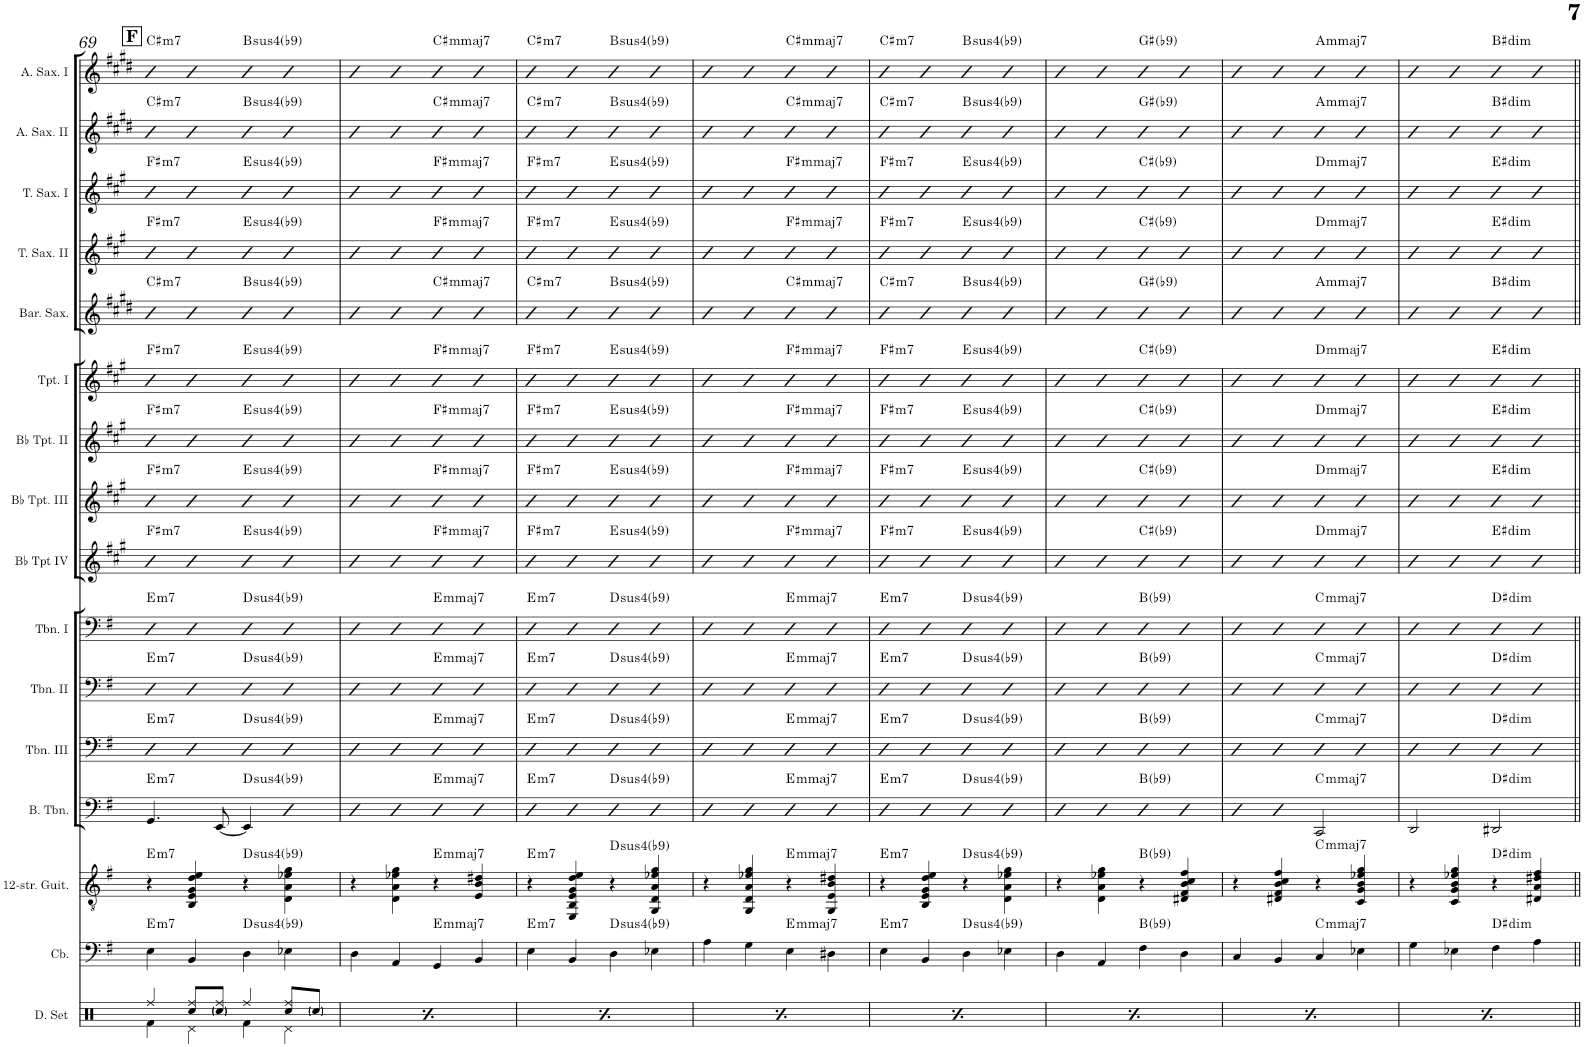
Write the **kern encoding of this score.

**kern	**harte	**kern	**harte	**kern	**harte	**kern	**harte	**kern	**harte	**kern	**harte	**kern	**harte	**kern	**harte	**kern	**harte	**kern	**harte	**kern	**harte	**kern	**harte	**kern	**harte	**kern	**harte	**kern	**harte
*part15	*part15	*part14	*part14	*part13	*part13	*part12	*part12	*part11	*part11	*part10	*part10	*part9	*part9	*part8	*part8	*part7	*part7	*part6	*part6	*part5	*part5	*part4	*part4	*part3	*part3	*part2	*part2	*part1	*part1
*staff15	*	*staff14	*	*staff13	*	*staff12	*	*staff11	*	*staff10	*	*staff9	*	*staff8	*	*staff7	*	*staff6	*	*staff5	*	*staff4	*	*staff3	*	*staff2	*	*staff1	*
*I"Contrabass	*	*I"12-string Guitar	*	*I"Bass Trombone	*	*I"Trombone III	*	*I"Trombone II	*	*I"Trombone I	*	*I"Bb Trumpet IV	*	*I"Bb Trumpet III	*	*I"Bb Trumpet II	*	*I"Bb Trumpet I	*	*I"Baritone Saxophone	*	*I"Tenor Saxophone II	*	*I"Tenor Saxophone I	*	*I"Alto Saxophone II	*	*I"Alto Saxophone I	*
*I'Cb.	*	*I'12-str. Guit.	*	*I'B. Tbn.	*	*I'Tbn. III	*	*I'Tbn. II	*	*I'Tbn. I	*	*I'Bb Tpt IV	*	*I'Bb Tpt. III	*	*I'Bb Tpt. II	*	*I'Tpt. I	*	*I'Bar. Sax.	*	*I'T. Sax. II	*	*I'T. Sax. I	*	*I'A. Sax. II	*	*I'A. Sax. I	*
!!LO:PB:g=z
*clefF4	*	*clefGv2	*	*clefF4	*	*clefF4	*	*clefF4	*	*clefF4	*	*clefG2	*	*clefG2	*	*clefG2	*	*clefG2	*	*clefG2	*	*clefG2	*	*clefG2	*	*clefG2	*	*clefG2	*
*Trd7c12	*	*	*	*	*	*	*	*	*	*	*	*Trd1c2	*	*Trd1c2	*	*Trd1c2	*	*Trd1c2	*	*Trd12c21	*	*Trd8c14	*	*Trd8c14	*	*Trd5c9	*	*Trd5c9	*
*k[f#]	*	*k[f#]	*	*k[f#]	*	*k[f#]	*	*k[f#]	*	*k[f#]	*	*k[f#c#g#]	*	*k[f#c#g#]	*	*k[f#c#g#]	*	*k[f#c#g#]	*	*k[f#c#g#d#]	*	*k[f#c#g#]	*	*k[f#c#g#]	*	*k[f#c#g#d#]	*	*k[f#c#g#d#]	*
*M2/2	*	*M2/2	*	*M2/2	*	*M2/2	*	*M2/2	*	*M2/2	*	*M2/2	*	*M2/2	*	*M2/2	*	*M2/2	*	*M2/2	*	*M2/2	*	*M2/2	*	*M2/2	*	*M2/2	*
*met(c|)	*	*met(c|)	*	*met(c|)	*	*met(c|)	*	*met(c|)	*	*met(c|)	*	*met(c|)	*	*met(c|)	*	*met(c|)	*	*met(c|)	*	*met(c|)	*	*met(c|)	*	*met(c|)	*	*met(c|)	*	*met(c|)	*
!!LO:REH:place=s1:a:B:cj:fs=14:t=F
=69	=69	=69	=69	=69	=69	=69	=69	=69	=69	=69	=69	=69	=69	=69	=69	=69	=69	=69	=69	=69	=69	=69	=69	=69	=69	=69	=69	=69	=69
!	!LO:H:kt=m7	!	!LO:H:kt=m7	!	!LO:H:kt=m7	!	!LO:H:kt=m7	!	!LO:H:kt=m7	!	!LO:H:kt=m7	!	!LO:H:kt=m7	!	!LO:H:kt=m7	!	!LO:H:kt=m7	!	!LO:H:kt=m7	!	!LO:H:kt=m7	!	!LO:H:kt=m7	!	!LO:H:kt=m7	!	!LO:H:kt=m7	!	!LO:H:kt=m7
4E\	E:min7	4r	E:min7	4.GG/	E:min7	4D	E:min7	4D	E:min7	4D	E:min7	4cc#	F#:min7	4cc#	F#:min7	4cc#	F#:min7	4cc#	F#:min7	4b	C#:min7	4cc#	F#:min7	4cc#	F#:min7	4gg#	C#:min7	4gg#	C#:min7
4BB/	.	4BB/ 4E/ 4G/ 4d/ 4e/	.	.	.	4D	.	4D	.	4D	.	4cc#	.	4cc#	.	4cc#	.	4cc#	.	4b	.	4cc#	.	4cc#	.	4gg#	.	4gg#	.
.	.	.	.	[8EE/	.	.	.	.	.	.	.	.	.	.	.	.	.	.	.	.	.	.	.	.	.	.	.	.	.
!	!LO:H:kt=4	!	!LO:H:kt=4	!	!LO:H:kt=4	!	!LO:H:kt=4	!	!LO:H:kt=4	!	!LO:H:kt=4	!	!LO:H:kt=4	!	!LO:H:kt=4	!	!LO:H:kt=4	!	!LO:H:kt=4	!	!LO:H:kt=4	!	!LO:H:kt=4	!	!LO:H:kt=4	!	!LO:H:kt=4	!	!LO:H:kt=4
4D\	D:sus4(b9)	4r	D:sus4(b9)	4EE/]	D:sus4(b9)	4D	D:sus4(b9)	4D	D:sus4(b9)	4D	D:sus4(b9)	4cc#	E:sus4(b9)	4cc#	E:sus4(b9)	4cc#	E:sus4(b9)	4cc#	E:sus4(b9)	4b	B:sus4(b9)	4cc#	E:sus4(b9)	4cc#	E:sus4(b9)	4gg#	B:sus4(b9)	4gg#	B:sus4(b9)
4E-X\	.	4D\ 4A\ 4e-X\ 4g\	.	4D	.	4D	.	4D	.	4D	.	4cc#	.	4cc#	.	4cc#	.	4cc#	.	4b	.	4cc#	.	4cc#	.	4gg#	.	4gg#	.
=70	=70	=70	=70	=70	=70	=70	=70	=70	=70	=70	=70	=70	=70	=70	=70	=70	=70	=70	=70	=70	=70	=70	=70	=70	=70	=70	=70	=70	=70
4D\	.	4r	.	4D	.	4D	.	4D	.	4D	.	4cc#	.	4cc#	.	4cc#	.	4cc#	.	4b	.	4cc#	.	4cc#	.	4gg#	.	4gg#	.
4AA/	.	4D\ 4A\ 4e-X\ 4g\	.	4D	.	4D	.	4D	.	4D	.	4cc#	.	4cc#	.	4cc#	.	4cc#	.	4b	.	4cc#	.	4cc#	.	4gg#	.	4gg#	.
!	!LO:H:kt=mmaj7	!	!LO:H:kt=mmaj7	!	!LO:H:kt=mmaj7	!	!LO:H:kt=mmaj7	!	!LO:H:kt=mmaj7	!	!LO:H:kt=mmaj7	!	!LO:H:kt=mmaj7	!	!LO:H:kt=mmaj7	!	!LO:H:kt=mmaj7	!	!LO:H:kt=mmaj7	!	!LO:H:kt=mmaj7	!	!LO:H:kt=mmaj7	!	!LO:H:kt=mmaj7	!	!LO:H:kt=mmaj7	!	!LO:H:kt=mmaj7
4GG/	E:minmaj7	4r	E:minmaj7	4D	E:minmaj7	4Dn	E:minmaj7	4Dn	E:minmaj7	4Dn	E:minmaj7	4cc#	F#:minmaj7	4cc#	F#:minmaj7	4cc#	F#:minmaj7	4cc#	F#:minmaj7	4bn	C#:minmaj7	4cc#	F#:minmaj7	4cc#	F#:minmaj7	4gg#	C#:minmaj7	4gg#	C#:minmaj7
4BB/	.	4E/ 4B/ 4d#X/	.	4D	.	4D	.	4D	.	4D	.	4cc#	.	4cc#	.	4cc#	.	4cc#	.	4b	.	4cc#	.	4cc#	.	4gg#	.	4gg#	.
=71	=71	=71	=71	=71	=71	=71	=71	=71	=71	=71	=71	=71	=71	=71	=71	=71	=71	=71	=71	=71	=71	=71	=71	=71	=71	=71	=71	=71	=71
!	!LO:H:kt=m7	!	!LO:H:kt=m7	!	!LO:H:kt=m7	!	!LO:H:kt=m7	!	!LO:H:kt=m7	!	!LO:H:kt=m7	!	!LO:H:kt=m7	!	!LO:H:kt=m7	!	!LO:H:kt=m7	!	!LO:H:kt=m7	!	!LO:H:kt=m7	!	!LO:H:kt=m7	!	!LO:H:kt=m7	!	!LO:H:kt=m7	!	!LO:H:kt=m7
4E\	E:min7	4r	E:min7	4D	E:min7	4D	E:min7	4D	E:min7	4D	E:min7	4cc#	F#:min7	4cc#	F#:min7	4cc#	F#:min7	4cc#	F#:min7	4b	C#:min7	4cc#	F#:min7	4cc#	F#:min7	4gg#	C#:min7	4gg#	C#:min7
4BB/	.	4EE/ 4BB/ 4E/ 4G/ 4d/ 4e/	.	4D	.	4D	.	4D	.	4D	.	4cc#	.	4cc#	.	4cc#	.	4cc#	.	4b	.	4cc#	.	4cc#	.	4gg#	.	4gg#	.
!	!LO:H:kt=4	!	!LO:H:kt=4	!	!LO:H:kt=4	!	!LO:H:kt=4	!	!LO:H:kt=4	!	!LO:H:kt=4	!	!LO:H:kt=4	!	!LO:H:kt=4	!	!LO:H:kt=4	!	!LO:H:kt=4	!	!LO:H:kt=4	!	!LO:H:kt=4	!	!LO:H:kt=4	!	!LO:H:kt=4	!	!LO:H:kt=4
4D\	D:sus4(b9)	4r	D:sus4(b9)	4D	D:sus4(b9)	4D	D:sus4(b9)	4D	D:sus4(b9)	4D	D:sus4(b9)	4cc#	E:sus4(b9)	4cc#	E:sus4(b9)	4cc#	E:sus4(b9)	4cc#	E:sus4(b9)	4b	B:sus4(b9)	4cc#	E:sus4(b9)	4cc#	E:sus4(b9)	4gg#	B:sus4(b9)	4gg#	B:sus4(b9)
4E-X\	.	4GG/ 4D/ 4A/ 4e-X/ 4g/	.	4D	.	4D	.	4D	.	4D	.	4cc#	.	4cc#	.	4cc#	.	4cc#	.	4b	.	4cc#	.	4cc#	.	4gg#	.	4gg#	.
=72	=72	=72	=72	=72	=72	=72	=72	=72	=72	=72	=72	=72	=72	=72	=72	=72	=72	=72	=72	=72	=72	=72	=72	=72	=72	=72	=72	=72	=72
4A\	.	4r	.	4D	.	4D	.	4D	.	4D	.	4cc#	.	4cc#	.	4cc#	.	4cc#	.	4b	.	4cc#	.	4cc#	.	4gg#	.	4gg#	.
4G\	.	4GG/ 4D/ 4A/ 4e-X/ 4g/	.	4D	.	4D	.	4D	.	4D	.	4cc#	.	4cc#	.	4cc#	.	4cc#	.	4b	.	4cc#	.	4cc#	.	4gg#	.	4gg#	.
!	!LO:H:kt=mmaj7	!	!LO:H:kt=mmaj7	!	!LO:H:kt=mmaj7	!	!LO:H:kt=mmaj7	!	!LO:H:kt=mmaj7	!	!LO:H:kt=mmaj7	!	!LO:H:kt=mmaj7	!	!LO:H:kt=mmaj7	!	!LO:H:kt=mmaj7	!	!LO:H:kt=mmaj7	!	!LO:H:kt=mmaj7	!	!LO:H:kt=mmaj7	!	!LO:H:kt=mmaj7	!	!LO:H:kt=mmaj7	!	!LO:H:kt=mmaj7
4E\	E:minmaj7	4r	E:minmaj7	4D	E:minmaj7	4Dn	E:minmaj7	4Dn	E:minmaj7	4Dn	E:minmaj7	4cc#	F#:minmaj7	4cc#	F#:minmaj7	4cc#	F#:minmaj7	4cc#	F#:minmaj7	4bn	C#:minmaj7	4cc#	F#:minmaj7	4cc#	F#:minmaj7	4gg#	C#:minmaj7	4gg#	C#:minmaj7
4D#X\	.	4GG/ 4E/ 4B/ 4d#X/	.	4D	.	4D	.	4D	.	4D	.	4cc#	.	4cc#	.	4cc#	.	4cc#	.	4b	.	4cc#	.	4cc#	.	4gg#	.	4gg#	.
=73	=73	=73	=73	=73	=73	=73	=73	=73	=73	=73	=73	=73	=73	=73	=73	=73	=73	=73	=73	=73	=73	=73	=73	=73	=73	=73	=73	=73	=73
!	!LO:H:kt=m7	!	!LO:H:kt=m7	!	!LO:H:kt=m7	!	!LO:H:kt=m7	!	!LO:H:kt=m7	!	!LO:H:kt=m7	!	!LO:H:kt=m7	!	!LO:H:kt=m7	!	!LO:H:kt=m7	!	!LO:H:kt=m7	!	!LO:H:kt=m7	!	!LO:H:kt=m7	!	!LO:H:kt=m7	!	!LO:H:kt=m7	!	!LO:H:kt=m7
4E\	E:min7	4r	E:min7	4D	E:min7	4D	E:min7	4D	E:min7	4D	E:min7	4cc#	F#:min7	4cc#	F#:min7	4cc#	F#:min7	4cc#	F#:min7	4b	C#:min7	4cc#	F#:min7	4cc#	F#:min7	4gg#	C#:min7	4gg#	C#:min7
4BB/	.	4BB/ 4E/ 4G/ 4d/ 4e/	.	4D	.	4D	.	4D	.	4D	.	4cc#	.	4cc#	.	4cc#	.	4cc#	.	4b	.	4cc#	.	4cc#	.	4gg#	.	4gg#	.
!	!LO:H:kt=4	!	!LO:H:kt=4	!	!LO:H:kt=4	!	!LO:H:kt=4	!	!LO:H:kt=4	!	!LO:H:kt=4	!	!LO:H:kt=4	!	!LO:H:kt=4	!	!LO:H:kt=4	!	!LO:H:kt=4	!	!LO:H:kt=4	!	!LO:H:kt=4	!	!LO:H:kt=4	!	!LO:H:kt=4	!	!LO:H:kt=4
4D\	D:sus4(b9)	4r	D:sus4(b9)	4D	D:sus4(b9)	4D	D:sus4(b9)	4D	D:sus4(b9)	4D	D:sus4(b9)	4cc#	E:sus4(b9)	4cc#	E:sus4(b9)	4cc#	E:sus4(b9)	4cc#	E:sus4(b9)	4b	B:sus4(b9)	4cc#	E:sus4(b9)	4cc#	E:sus4(b9)	4gg#	B:sus4(b9)	4gg#	B:sus4(b9)
4E-X\	.	4D\ 4A\ 4e-X\ 4g\	.	4D	.	4D	.	4D	.	4D	.	4cc#	.	4cc#	.	4cc#	.	4cc#	.	4b	.	4cc#	.	4cc#	.	4gg#	.	4gg#	.
=74	=74	=74	=74	=74	=74	=74	=74	=74	=74	=74	=74	=74	=74	=74	=74	=74	=74	=74	=74	=74	=74	=74	=74	=74	=74	=74	=74	=74	=74
4D\	.	4r	.	4D	.	4D	.	4D	.	4D	.	4cc#	.	4cc#	.	4cc#	.	4cc#	.	4b	.	4cc#	.	4cc#	.	4gg#	.	4gg#	.
4AA/	.	4D\ 4A\ 4e-X\ 4g\	.	4D	.	4D	.	4D	.	4D	.	4cc#	.	4cc#	.	4cc#	.	4cc#	.	4b	.	4cc#	.	4cc#	.	4gg#	.	4gg#	.
4F#\	B:maj(b9)	4r	B:maj(b9)	4D	B:maj(b9)	4Dn	B:maj(b9)	4Dn	B:maj(b9)	4Dn	B:maj(b9)	4cc#	C#:maj(b9)	4cc#	C#:maj(b9)	4cc#	C#:maj(b9)	4cc#	C#:maj(b9)	4bn	G#:maj(b9)	4cc#	C#:maj(b9)	4cc#	C#:maj(b9)	4gg#	G#:maj(b9)	4gg#	G#:maj(b9)
4D\	.	4D#X/ 4F#/ 4B/ 4c/ 4f#/	.	4D	.	4D	.	4D	.	4D	.	4cc#	.	4cc#	.	4cc#	.	4cc#	.	4b	.	4cc#	.	4cc#	.	4gg#	.	4gg#	.
=75	=75	=75	=75	=75	=75	=75	=75	=75	=75	=75	=75	=75	=75	=75	=75	=75	=75	=75	=75	=75	=75	=75	=75	=75	=75	=75	=75	=75	=75
4C/	.	4r	.	4D	.	4D	.	4D	.	4D	.	4cc#	.	4cc#	.	4cc#	.	4cc#	.	4b	.	4cc#	.	4cc#	.	4gg#	.	4gg#	.
4BB/	.	4D#X/ 4F#/ 4B/ 4c/ 4f#/	.	4D	.	4D	.	4D	.	4D	.	4cc#	.	4cc#	.	4cc#	.	4cc#	.	4b	.	4cc#	.	4cc#	.	4gg#	.	4gg#	.
!	!LO:H:kt=mmaj7	!	!LO:H:kt=mmaj7	!	!LO:H:kt=mmaj7	!	!LO:H:kt=mmaj7	!	!LO:H:kt=mmaj7	!	!LO:H:kt=mmaj7	!	!LO:H:kt=mmaj7	!	!LO:H:kt=mmaj7	!	!LO:H:kt=mmaj7	!	!LO:H:kt=mmaj7	!	!LO:H:kt=mmaj7	!	!LO:H:kt=mmaj7	!	!LO:H:kt=mmaj7	!	!LO:H:kt=mmaj7	!	!LO:H:kt=mmaj7
4C/	C:minmaj7	4r	C:minmaj7	2CC/	C:minmaj7	4D	C:minmaj7	4D	C:minmaj7	4D	C:minmaj7	4cc#	D:minmaj7	4cc#	D:minmaj7	4cc#	D:minmaj7	4cc#	D:minmaj7	4b	A:minmaj7	4cc#	D:minmaj7	4cc#	D:minmaj7	4gg#	A:minmaj7	4gg#	A:minmaj7
4E-X\	.	4C/ 4G/ 4B/ 4e-X/ 4g/	.	.	.	4D	.	4D	.	4D	.	4cc#	.	4cc#	.	4cc#	.	4cc#	.	4b	.	4cc#	.	4cc#	.	4gg#	.	4gg#	.
=76	=76	=76	=76	=76	=76	=76	=76	=76	=76	=76	=76	=76	=76	=76	=76	=76	=76	=76	=76	=76	=76	=76	=76	=76	=76	=76	=76	=76	=76
4G\	.	4r	.	2DD/	.	4D	.	4D	.	4D	.	4cc#	.	4cc#	.	4cc#	.	4cc#	.	4b	.	4cc#	.	4cc#	.	4gg#	.	4gg#	.
4E-X\	.	4C/ 4G/ 4B/ 4e-X/ 4g/	.	.	.	4D	.	4D	.	4D	.	4cc#	.	4cc#	.	4cc#	.	4cc#	.	4b	.	4cc#	.	4cc#	.	4gg#	.	4gg#	.
!	!LO:H:kt=dim	!	!LO:H:kt=dim	!	!LO:H:kt=dim	!	!LO:H:kt=dim	!	!LO:H:kt=dim	!	!LO:H:kt=dim	!	!LO:H:kt=dim	!	!LO:H:kt=dim	!	!LO:H:kt=dim	!	!LO:H:kt=dim	!	!LO:H:kt=dim	!	!LO:H:kt=dim	!	!LO:H:kt=dim	!	!LO:H:kt=dim	!	!LO:H:kt=dim
4F#\	D#:dim	4r	D#:dim	2DD#X/	D#:dim	4Dn	D#:dim	4Dn	D#:dim	4Dn	D#:dim	4cc#	E#:dim	4cc#	E#:dim	4cc#	E#:dim	4cc#	E#:dim	4bn	B#:dim	4cc#	E#:dim	4cc#	E#:dim	4gg#	B#:dim	4gg#	B#:dim
4A\	.	4D#X/ 4A/ 4d#X/ 4f#/	.	.	.	4D	.	4D	.	4D	.	4cc#	.	4cc#	.	4cc#	.	4cc#	.	4b	.	4cc#	.	4cc#	.	4gg#	.	4gg#	.
=||	=||	=||	=||	=||	=||	=||	=||	=||	=||	=||	=||	=||	=||	=||	=||	=||	=||	=||	=||	=||	=||	=||	=||	=||	=||	=||	=||	=||	=||
*-	*-	*-	*-	*-	*-	*-	*-	*-	*-	*-	*-	*-	*-	*-	*-	*-	*-	*-	*-	*-	*-	*-	*-	*-	*-	*-	*-	*-	*-
